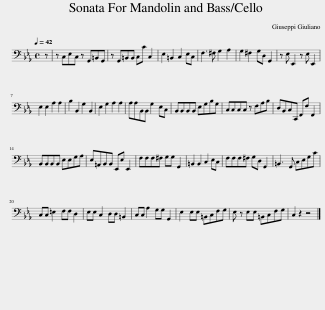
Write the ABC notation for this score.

X:1
L:1/8
Q:1/4=42
M:4/4
I:linebreak $
K:Eb
V:1 bass
V:1
 z | z C,E,C, z G,,=B,,G,, | z G,,=B,,B,, C,C C,2 | E,2 =B,,2 C,2 E,C, | F,3 ^F, G,2 A,2 | %5
 G,2 ^F,2 G,D, G,,2 | z E, E,,2 z E, E,,2 |$ E,2 E,2 A,2 A,2 | B,2 B,,2 G,2 B,,2 | E,2 G,2 A,2 A,2 | %10
 A,A,B,,B,, G,2 E,C, | B,,B,,B,,B,, E,G,B,G, | C,C,C,C, z F,A,B, | D,B,,C,C,, F,,F, F,,2 |$ B,,B,,B,,B,, E,E,G,A, | %15
 E,=A,,B,,B,, E,,E, E,,2 | F,F,F,^F, G,G, G,,2 | =B,,2 B,,2 C,2 E,C, | F,F,F,^F, G,D, G,,2 | =B,,3 G,, C,E,G,C |$ %20
 C,C, =E,2 F,F, D,2 | E,E, C,2 D,D, =B,,2 | C,C, A,2 G,G, G,,2 | E,2 E,E, =B,,C,F,G, | E, z E,E, =B,,C,F,G, | %25
 C,2 z2 z4 |] %26
